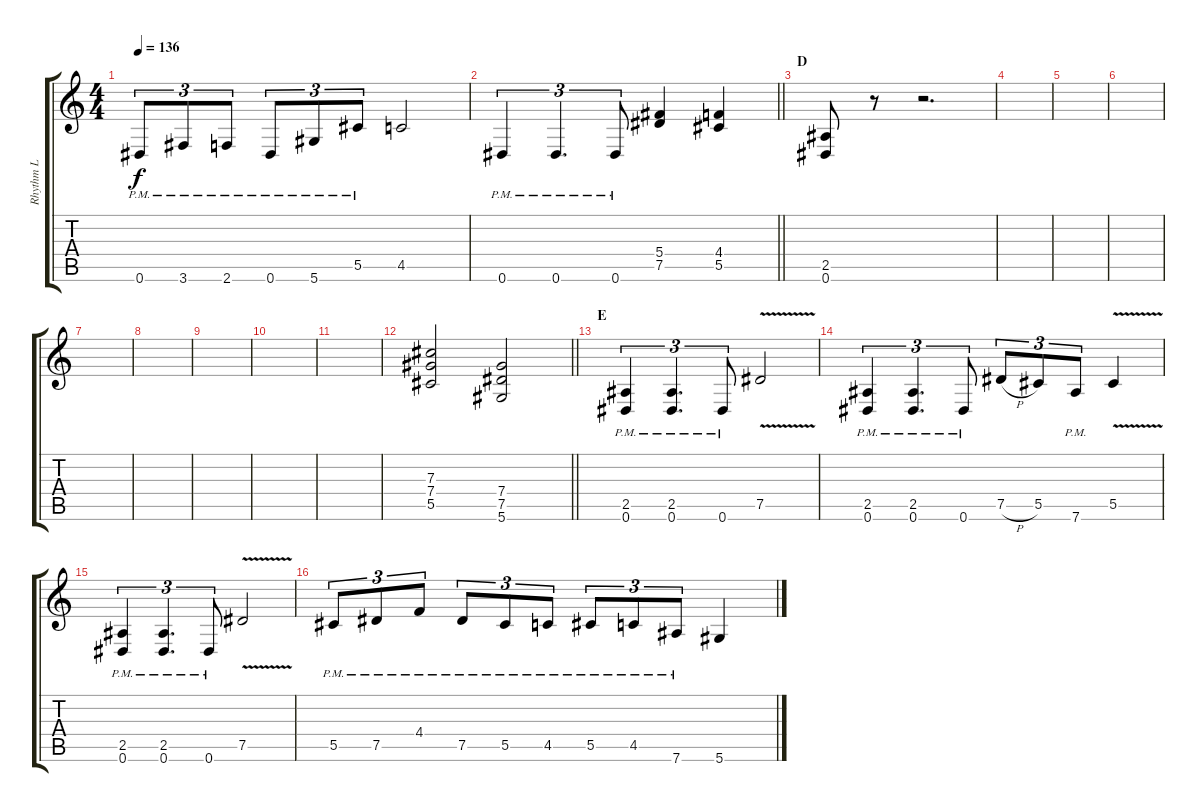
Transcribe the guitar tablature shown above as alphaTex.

\track ("Rhythm L" "Rhythm L") {instrument distortionguitar}
\staff {score tabs}
\tuning (Eb4 Bb3 Gb3 Db3 Ab2 Eb2) {hide}
\ts (4 4)
\tempo 136
\clef g2
\ks c
0.6{pm}.8{tu (3 2) dy f} 3.6{pm}.8{tu (3 2)} 2.6{pm}.8{tu (3 2)} 0.6{pm}.8{tu (3 2)} 5.6{pm}.8{tu (3 2)} 5.5{pm}.8{tu (3 2)} 4.5.2 |
\barLineRight lightlight
0.6{pm}.4{tu (3 2)} 0.6{pm}.4{d tu (3 2)} 0.6{pm}.8{tu (3 2)} (5.4 7.5).4 (4.4 5.5).4 |
\section ("" "D")
(2.5 0.6).8 r.8 r.2{d} |
|
|
|
|
|
|
|
|
\barLineRight lightlight
(7.3 7.4 5.5).2 (7.4 7.5 5.6).2 |
\section ("" "E")
(2.5{pm} 0.6{pm}).4{tu (3 2)} (2.5{pm} 0.6{pm}).4{d tu (3 2)} 0.6{pm}.8{tu (3 2)} 7.5{v}.2 |
(2.5{pm} 0.6{pm}).4{tu (3 2)} (2.5{pm} 0.6{pm}).4{d tu (3 2)} 0.6{pm}.8{tu (3 2)} 7.5{h}.8{tu (3 2)} 5.5.8{tu (3 2)} 7.6{pm}.8{tu (3 2)} 5.5{v}.4 |
(2.5{pm} 0.6{pm}).4{tu (3 2)} (2.5{pm} 0.6{pm}).4{d tu (3 2)} 0.6{pm}.8{tu (3 2)} 7.5{v}.2 |
5.5{pm}.8{tu (3 2)} 7.5{pm}.8{tu (3 2)} 4.4{pm}.8{tu (3 2)} 7.5{pm}.8{tu (3 2)} 5.5{pm}.8{tu (3 2)} 4.5{pm}.8{tu (3 2)} 5.5{pm}.8{tu (3 2)} 4.5{pm}.8{tu (3 2)} 7.6{pm}.8{tu (3 2)} 5.6.4
